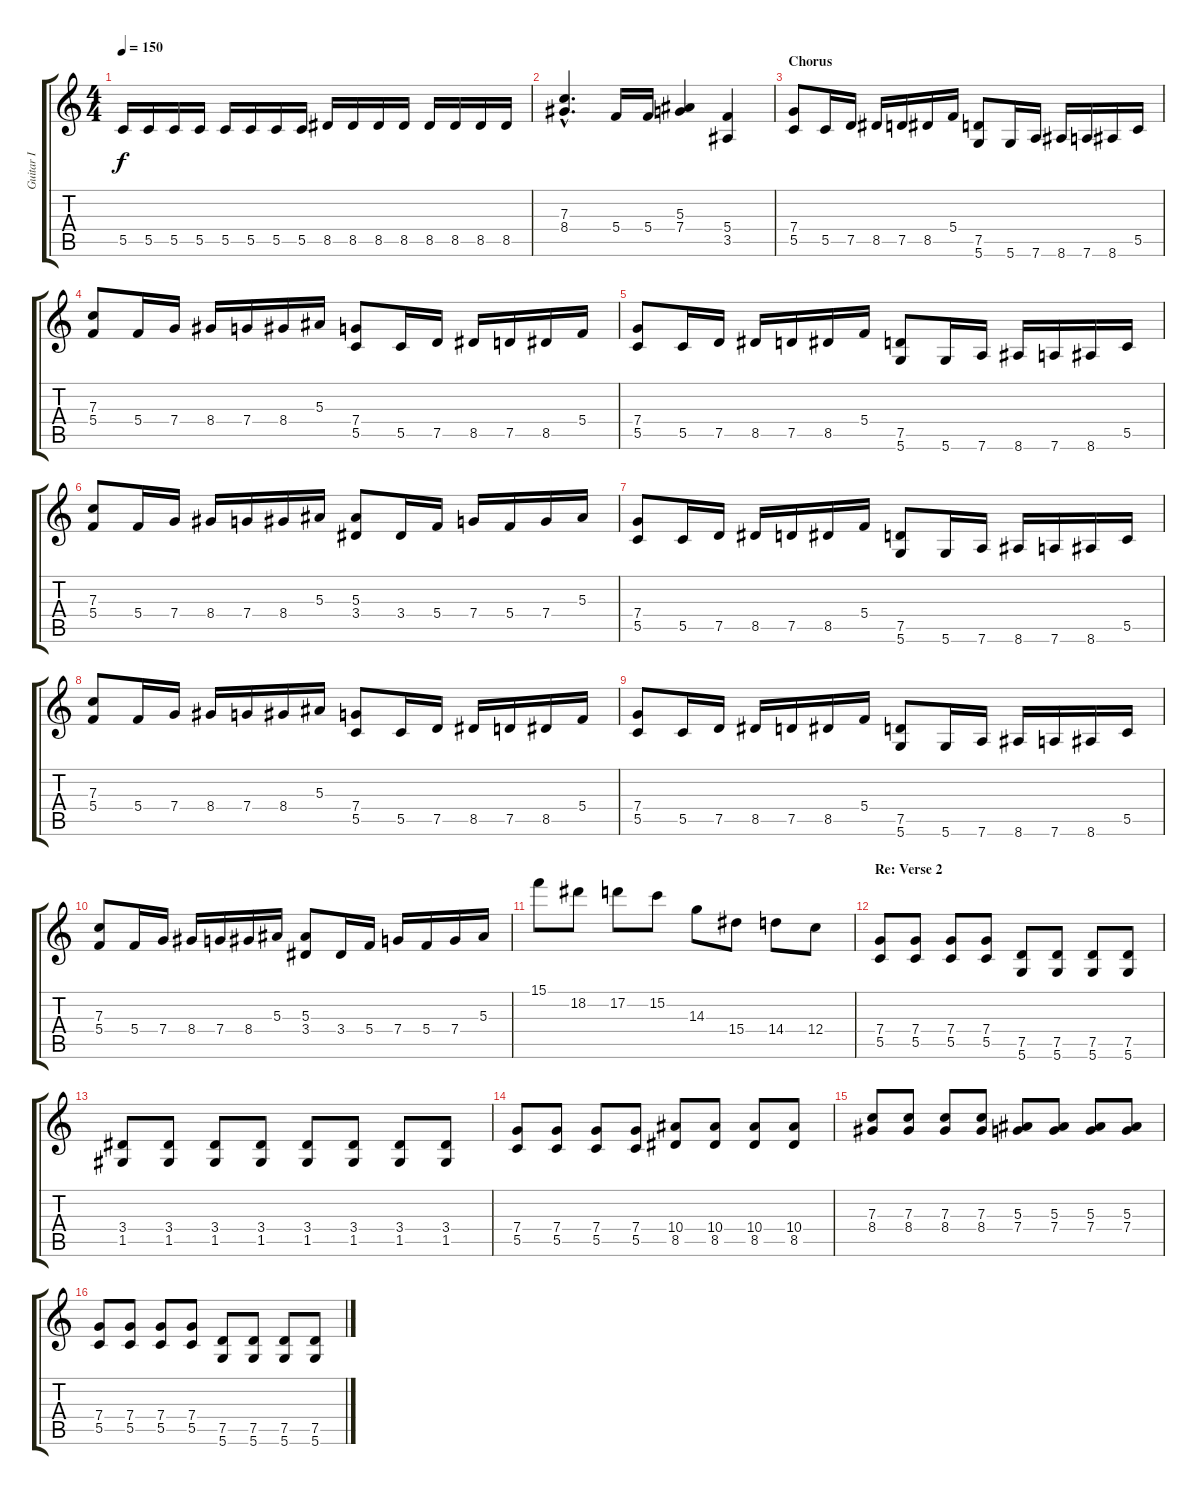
\track ("Guitar I" "Guitar I") {instrument distortionguitar}
\staff {score tabs}
\tuning (D4 A3 F3 C3 G2 D2) {hide}
\ts (4 4)
\tempo 150
\clef g2
\ks c
5.5.16{dy f} 5.5.16 5.5.16 5.5.16 5.5.16 5.5.16 5.5.16 5.5.16 8.5.16 8.5.16 8.5.16 8.5.16 8.5.16 8.5.16 8.5.16 8.5.16 |
(7.3{hac} 8.4{hac}).4{d} 5.4.16 5.4.16 (5.3 7.4).4 (5.4 3.5).4 |
\section ("" "Chorus")
(7.4 5.5).8 5.5.16 7.5.16 8.5.16 7.5.16 8.5.16 5.4.16 (7.5 5.6).8 5.6.16 7.6.16 8.6.16 7.6.16 8.6.16 5.5.16 |
(7.3 5.4).8 5.4.16 7.4.16 8.4.16 7.4.16 8.4.16 5.3.16 (7.4 5.5).8 5.5.16 7.5.16 8.5.16 7.5.16 8.5.16 5.4.16 |
(7.4 5.5).8 5.5.16 7.5.16 8.5.16 7.5.16 8.5.16 5.4.16 (7.5 5.6).8 5.6.16 7.6.16 8.6.16 7.6.16 8.6.16 5.5.16 |
(7.3 5.4).8 5.4.16 7.4.16 8.4.16 7.4.16 8.4.16 5.3.16 (5.3 3.4).8 3.4.16 5.4.16 7.4.16 5.4.16 7.4.16 5.3.16 |
(7.4 5.5).8 5.5.16 7.5.16 8.5.16 7.5.16 8.5.16 5.4.16 (7.5 5.6).8 5.6.16 7.6.16 8.6.16 7.6.16 8.6.16 5.5.16 |
(7.3 5.4).8 5.4.16 7.4.16 8.4.16 7.4.16 8.4.16 5.3.16 (7.4 5.5).8 5.5.16 7.5.16 8.5.16 7.5.16 8.5.16 5.4.16 |
(7.4 5.5).8 5.5.16 7.5.16 8.5.16 7.5.16 8.5.16 5.4.16 (7.5 5.6).8 5.6.16 7.6.16 8.6.16 7.6.16 8.6.16 5.5.16 |
(7.3 5.4).8 5.4.16 7.4.16 8.4.16 7.4.16 8.4.16 5.3.16 (5.3 3.4).8 3.4.16 5.4.16 7.4.16 5.4.16 7.4.16 5.3.16 |
15.1.8 18.2.8 17.2.8 15.2.8 14.3.8 15.4.8 14.4.8 12.4.8 |
\section ("" "Re: Verse 2")
(7.4 5.5).8 (7.4 5.5).8 (7.4 5.5).8 (7.4 5.5).8 (7.5 5.6).8 (7.5 5.6).8 (7.5 5.6).8 (7.5 5.6).8 |
(3.4 1.5).8 (3.4 1.5).8 (3.4 1.5).8 (3.4 1.5).8 (3.4 1.5).8 (3.4 1.5).8 (3.4 1.5).8 (3.4 1.5).8 |
(7.4 5.5).8 (7.4 5.5).8 (7.4 5.5).8 (7.4 5.5).8 (10.4 8.5).8 (10.4 8.5).8 (10.4 8.5).8 (10.4 8.5).8 |
(7.3 8.4).8 (7.3 8.4).8 (7.3 8.4).8 (7.3 8.4).8 (5.3 7.4).8 (5.3 7.4).8 (5.3 7.4).8 (5.3 7.4).8 |
(7.4 5.5).8 (7.4 5.5).8 (7.4 5.5).8 (7.4 5.5).8 (7.5 5.6).8 (7.5 5.6).8 (7.5 5.6).8 (7.5 5.6).8
